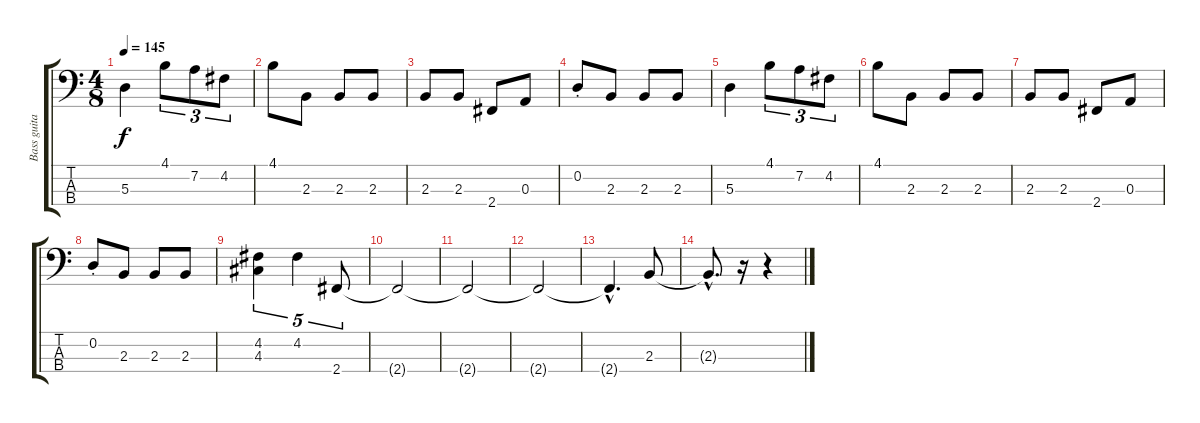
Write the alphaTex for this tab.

\track ("Bass guitar" "Bass guita") {instrument electricbassfinger}
\staff {score tabs}
\tuning (G2 D2 A1 E1) {hide}
\ts (4 8)
\tempo 145
\clef f4
\ks c
5.3.4{dy f} 4.1.8{tu (3 2)} 7.2.8{tu (3 2)} 4.2.8{tu (3 2)} |
4.1.8 2.3.8 2.3.8 2.3.8 |
2.3.8 2.3.8 2.4.8 0.3.8 |
0.2{st}.8 2.3.8 2.3.8 2.3.8 |
5.3.4 4.1.8{tu (3 2)} 7.2.8{tu (3 2)} 4.2.8{tu (3 2)} |
4.1.8 2.3.8 2.3.8 2.3.8 |
2.3.8 2.3.8 2.4.8 0.3.8 |
0.2{st}.8 2.3.8 2.3.8 2.3.8 |
(4.2 4.3).4{tu (5 4)} 4.2.4{tu (5 4)} 2.4.8{tu (5 4)} |
2.4{t}.2 |
2.4{t}.2 |
2.4{t}.2 |
2.4{hac t}.4{d} 2.3.8 |
2.3{hac t}.8{d} r.16 r.4
